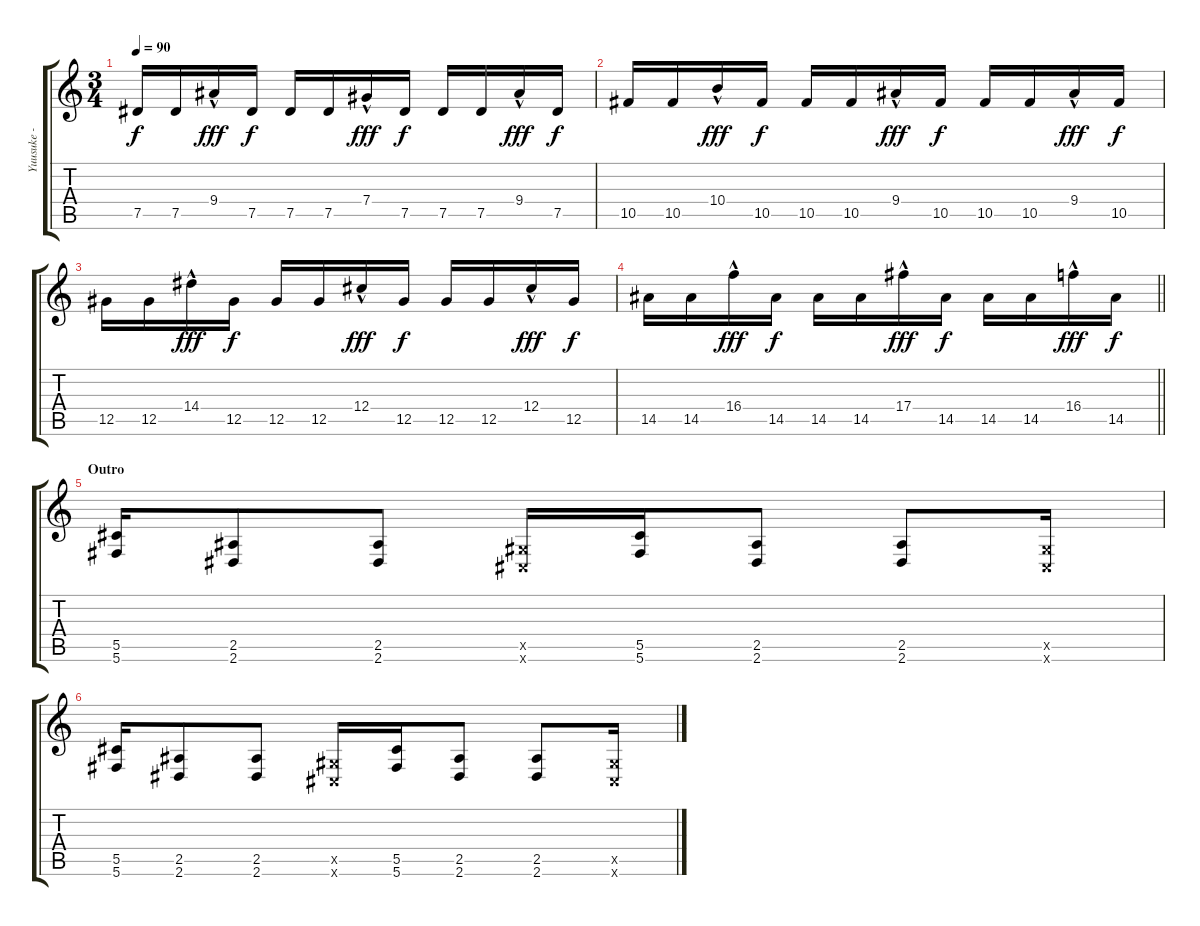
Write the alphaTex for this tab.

\track ("Yuusuke - Guitar" "Yuusuke - ") {instrument distortionguitar}
\staff {score tabs}
\tuning (Eb4 Bb3 Gb3 Db3 Ab2 Db2) {hide}
\ts (3 4)
\tempo 90
\clef g2
\ks c
7.5.16{dy f} 7.5.16 9.4{hac}.16{dy fff} 7.5.16{dy f} 7.5.16 7.5.16 7.4{hac}.16{dy fff} 7.5.16{dy f} 7.5.16 7.5.16 9.4{hac}.16{dy fff} 7.5.16{dy f} |
10.5.16 10.5.16 10.4{hac}.16{dy fff} 10.5.16{dy f} 10.5.16 10.5.16 9.4{hac}.16{dy fff} 10.5.16{dy f} 10.5.16 10.5.16 9.4{hac}.16{dy fff} 10.5.16{dy f} |
12.5.16 12.5.16 14.4{hac}.16{dy fff} 12.5.16{dy f} 12.5.16 12.5.16 12.4{hac}.16{dy fff} 12.5.16{dy f} 12.5.16 12.5.16 12.4{hac}.16{dy fff} 12.5.16{dy f} |
\barLineRight lightlight
14.5.16 14.5.16 16.4{hac}.16{dy fff} 14.5.16{dy f} 14.5.16 14.5.16 17.4{hac}.16{dy fff} 14.5.16{dy f} 14.5.16 14.5.16 16.4{hac}.16{dy fff} 14.5.16{dy f} |
\section ("" "Outro")
(5.5 5.6).16{volume 13 instrument distortionguitar} (2.5 2.6).8 (2.5 2.6).8 (0.5{x} 0.6{x}).16 (5.5 5.6).16 (2.5 2.6).8 (2.5 2.6).8 (0.5{x} 0.6{x}).16 |
(5.5 5.6).16 (2.5 2.6).8 (2.5 2.6).8 (0.5{x} 0.6{x}).16 (5.5 5.6).16 (2.5 2.6).8 (2.5 2.6).8 (0.5{x} 0.6{x}).16
